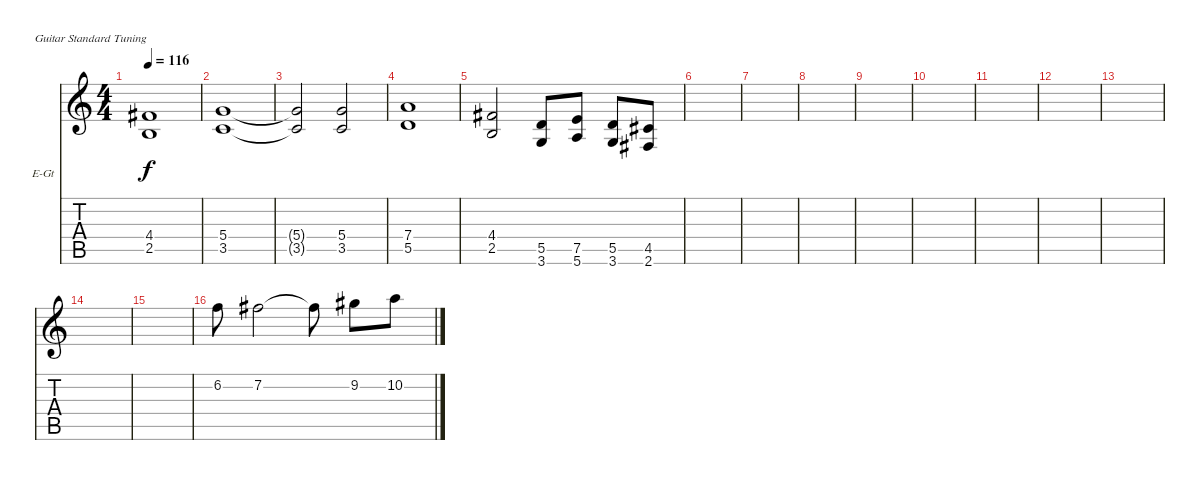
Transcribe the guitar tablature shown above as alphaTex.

\bracketExtendMode nobrackets
\firstSystemTrackNameOrientation horizontal
\otherSystemsTrackNameOrientation horizontal
\track ("Lead Guitar" "E-Gt") {instrument distortionguitar}
\staff {score tabs}
\tuning (E4 B3 G3 D3 A2 E2)
\ts (4 4)
\tempo 116
\clef g2
\scale
0.333333
\ks c
(4.4 2.5).1{dy f} |
\scale
0.333333 (5.4 3.5).1 |
\scale
0.333333 (5.4{t} 3.5{t}).2 (5.4 3.5).2 |
\scale
0.333333 (7.4 5.5).1 |
\scale
0.333333 (4.4 2.5).2 (5.5 3.6).8 (7.5 5.6).8 (5.5 3.6).8 (4.5 2.6).8 |
\scale
0.333333 |
\scale
0.333333 |
\scale
0.333333 |
\scale
0.333333 |
\scale
0.333333 |
\scale
0.333333 |
\scale
0.333333 |
\scale
0.333333 |
\scale
0.333333 |
\scale
0.333333 |
\scale
0.333333 6.2.8 7.2.2 7.2{t}.8 9.2.8 10.2.8
